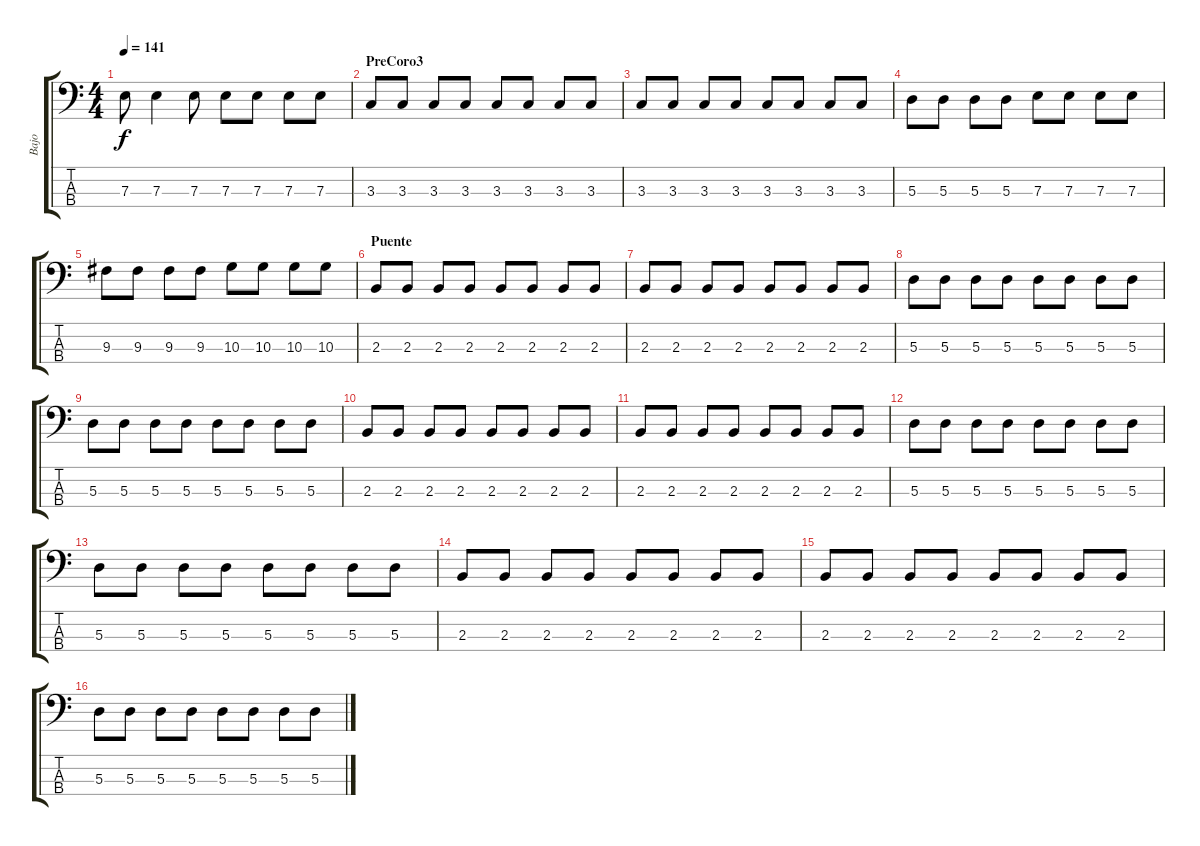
\track ("Bajo" "Bajo") {instrument electricbasspick}
\staff {score tabs}
\tuning (G2 D2 A1 E1) {hide}
\ts (4 4)
\tempo 141
\clef f4
\ks c
7.3.8{dy f} 7.3.4 7.3.8 7.3.8 7.3.8 7.3.8 7.3.8 |
\section ("" "PreCoro3")
3.3.8 3.3.8 3.3.8 3.3.8 3.3.8 3.3.8 3.3.8 3.3.8 |
3.3.8 3.3.8 3.3.8 3.3.8 3.3.8 3.3.8 3.3.8 3.3.8 |
5.3.8 5.3.8 5.3.8 5.3.8 7.3.8 7.3.8 7.3.8 7.3.8 |
9.3.8 9.3.8 9.3.8 9.3.8 10.3.8 10.3.8 10.3.8 10.3.8 |
\section ("" "Puente")
2.3.8 2.3.8 2.3.8 2.3.8 2.3.8 2.3.8 2.3.8 2.3.8 |
2.3.8 2.3.8 2.3.8 2.3.8 2.3.8 2.3.8 2.3.8 2.3.8 |
5.3.8 5.3.8 5.3.8 5.3.8 5.3.8 5.3.8 5.3.8 5.3.8 |
5.3.8 5.3.8 5.3.8 5.3.8 5.3.8 5.3.8 5.3.8 5.3.8 |
2.3.8 2.3.8 2.3.8 2.3.8 2.3.8 2.3.8 2.3.8 2.3.8 |
2.3.8 2.3.8 2.3.8 2.3.8 2.3.8 2.3.8 2.3.8 2.3.8 |
5.3.8 5.3.8 5.3.8 5.3.8 5.3.8 5.3.8 5.3.8 5.3.8 |
5.3.8 5.3.8 5.3.8 5.3.8 5.3.8 5.3.8 5.3.8 5.3.8 |
2.3.8 2.3.8 2.3.8 2.3.8 2.3.8 2.3.8 2.3.8 2.3.8 |
2.3.8 2.3.8 2.3.8 2.3.8 2.3.8 2.3.8 2.3.8 2.3.8 |
5.3.8 5.3.8 5.3.8 5.3.8 5.3.8 5.3.8 5.3.8 5.3.8
